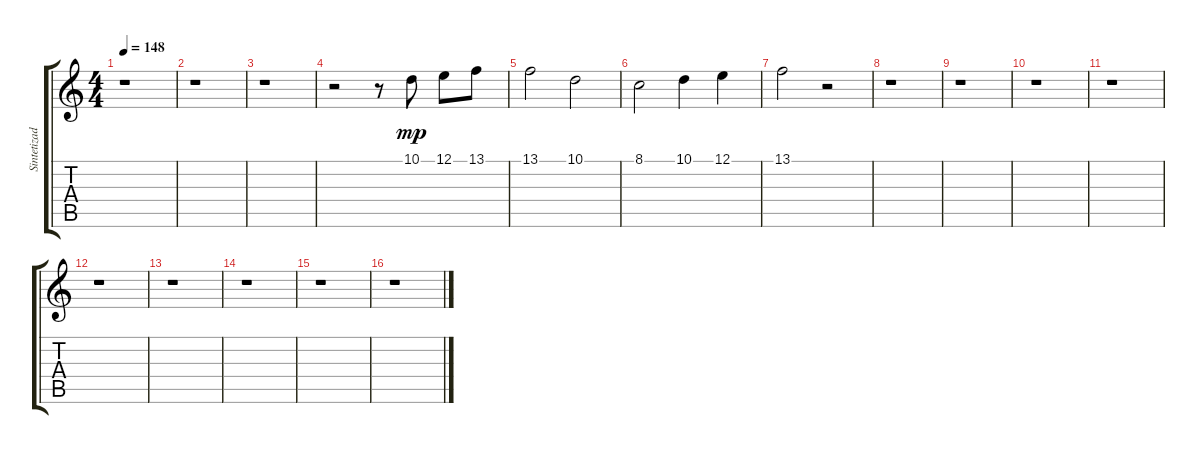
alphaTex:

\track ("Sintetizador" "Sintetizad") {instrument choiraahs}
\staff {score tabs}
\tuning (E4 B3 G3 D3 A2 E2) {hide}
\ts (4 4)
\tempo 148
\clef g2
\ks c
r.1{dy f} |
r.1 |
r.1 |
r.2 r.8 10.1.8{dy mp} 12.1.8 13.1.8 |
13.1.2 10.1.2 |
8.1.2 10.1.4 12.1.4 |
13.1.2 r.2 |
r.1 |
r.1 |
r.1 |
r.1 |
r.1 |
r.1 |
r.1 |
r.1 |
r.1
